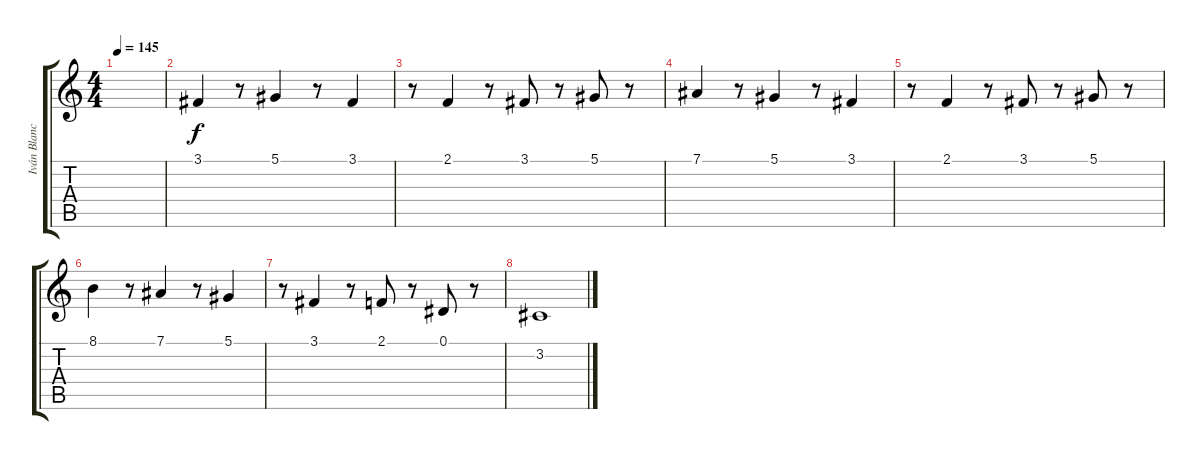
\track ("Iván Blanco (I)" "Iván Blanc") {instrument stringensemble1}
\staff {score tabs}
\tuning (Eb4 Bb3 Gb3 Db3 Ab2 Eb2) {hide}
\ts (4 4)
\tempo 145
\clef g2
\ks c
|
3.1.4 r.8 5.1.4 r.8 3.1.4 |
r.8 2.1.4 r.8 3.1.8 r.8 5.1.8 r.8 |
7.1.4 r.8 5.1.4 r.8 3.1.4 |
r.8 2.1.4 r.8 3.1.8 r.8 5.1.8 r.8 |
8.1.4 r.8 7.1.4 r.8 5.1.4 |
r.8 3.1.4 r.8 2.1.8 r.8 0.1.8 r.8 |
3.2.1
